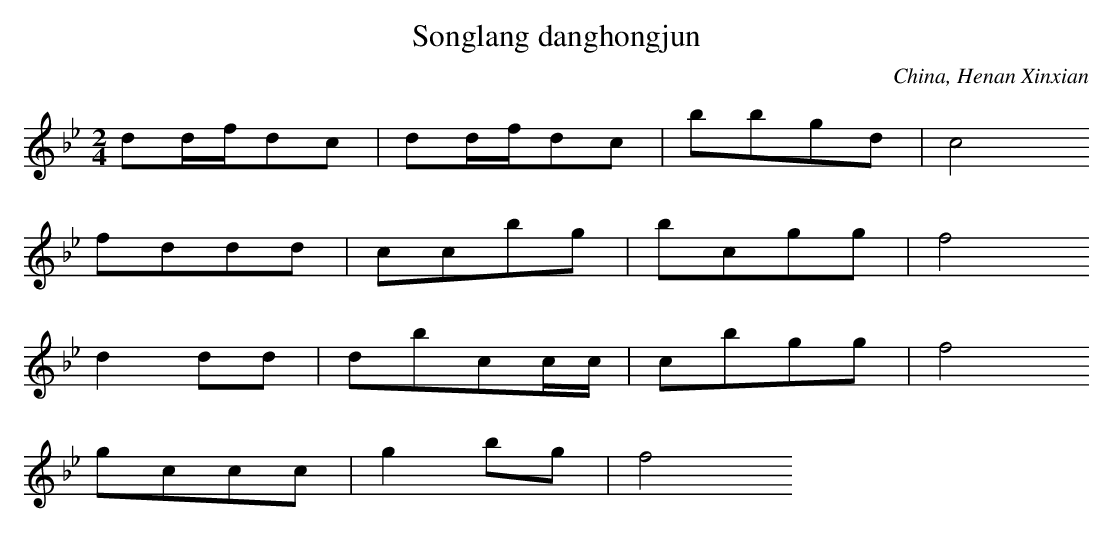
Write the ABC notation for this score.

X:1
T: Songlang danghongjun
O: China, Henan Xinxian
M: 2/4
L: 1/16
K: Bb
d2dfd2c2 | d2dfd2c2 | b2b2g2d2 | c8
f2d2d2d2 | c2c2b2g2 | b2c2g2g2 | f8
d4d2d2 | d2b2c2cc | c2b2g2g2 | f8
g2c2c2c2 | g4b2g2 | f8
